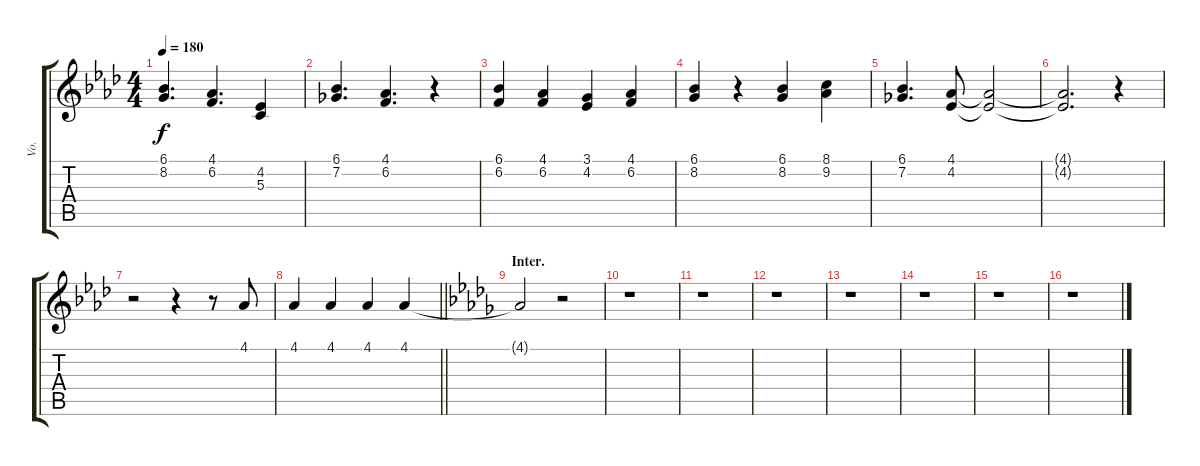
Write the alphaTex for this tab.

\track ("Vo." "Vo.") {instrument violin}
\staff {score tabs}
\tuning (E4 B3 G3 D3 A2 E2) {hide}
\ts (4 4)
\tempo 180
\clef g2
\ks ab
(6.1 8.2).4{d dy f} (4.1 6.2).4{d} (4.2 5.3).4 |
(6.1 7.2).4{d} (4.1 6.2).4{d} r.4 |
(6.1 6.2).4 (4.1 6.2).4 (3.1 4.2).4 (4.1 6.2).4 |
(6.1 8.2).4 r.4 (6.1 8.2).4 (8.1 9.2).4 |
(6.1 7.2).4{d} (4.1 4.2).8 (4.1{t} 4.2{t}).2 |
(4.1{t} 4.2{t}).2{d} r.4 |
r.2 r.4 r.8 4.1.8 |
\barLineRight lightlight
4.1.4 4.1.4 4.1.4 4.1.4 |
\section ("" "Inter.")
\ks db
4.1{t}.2 r.2 |
r.1 |
r.1 |
r.1 |
r.1 |
r.1 |
r.1 |
r.1
